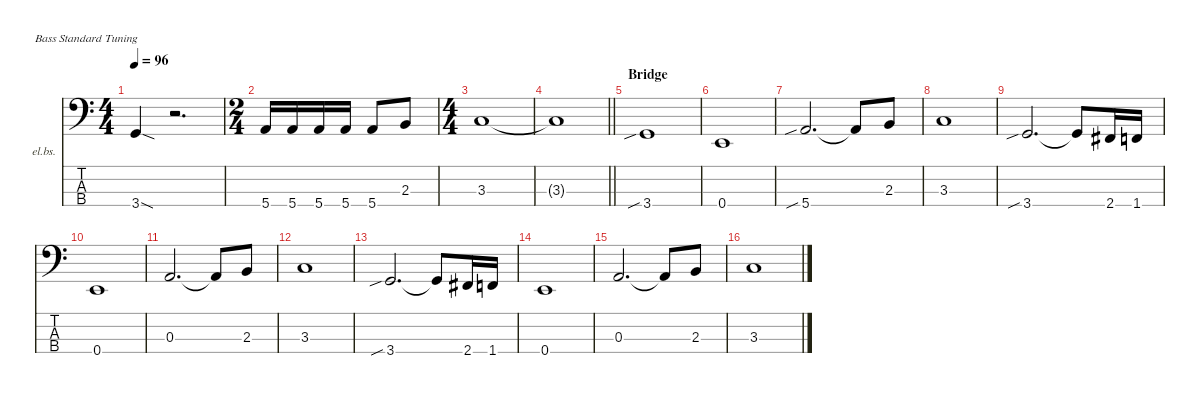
\defaultSystemsLayout 4
\hideDynamics
\bracketExtendMode nobrackets
\firstSystemTrackNameOrientation horizontal
\otherSystemsTrackNameOrientation horizontal
\track ("Bass Guitar" "el.bs.") {instrument electricbasspick}
\staff {score tabs}
\tuning (G2 D2 A1 E1)
\ts (4 4)
\beaming (8 2 2 2 2)
\tempo 96
\clef f4
\ks c
3.4{sod}.4{dy f} r.2{d} |
\ts (2 4)
\beaming (8 2 2)
5.4.16 5.4.16 5.4.16 5.4.16 5.4.8 2.3.8 |
\ts (4 4)
\beaming (8 2 2 2 2)
3.3.1 |
\barLineRight lightlight
3.3{t}.1 |
\section ("" "Bridge")
3.4{sib}.1{instrument fretlessbass} |
0.4.1 |
5.4{sib}.2{d} 5.4{t}.8 2.3.8 |
3.3.1 |
3.4{sib}.2{d} 3.4{t}.8 2.4{acc #}.16 1.4.16 |
0.4.1 |
0.3.2{d} 0.3{t}.8 2.3.8 |
3.3.1 |
3.4{sib}.2{d} 3.4{t}.8 2.4{acc #}.16 1.4.16 |
0.4.1 |
0.3.2{d} 0.3{t}.8 2.3.8 |
3.3.1
